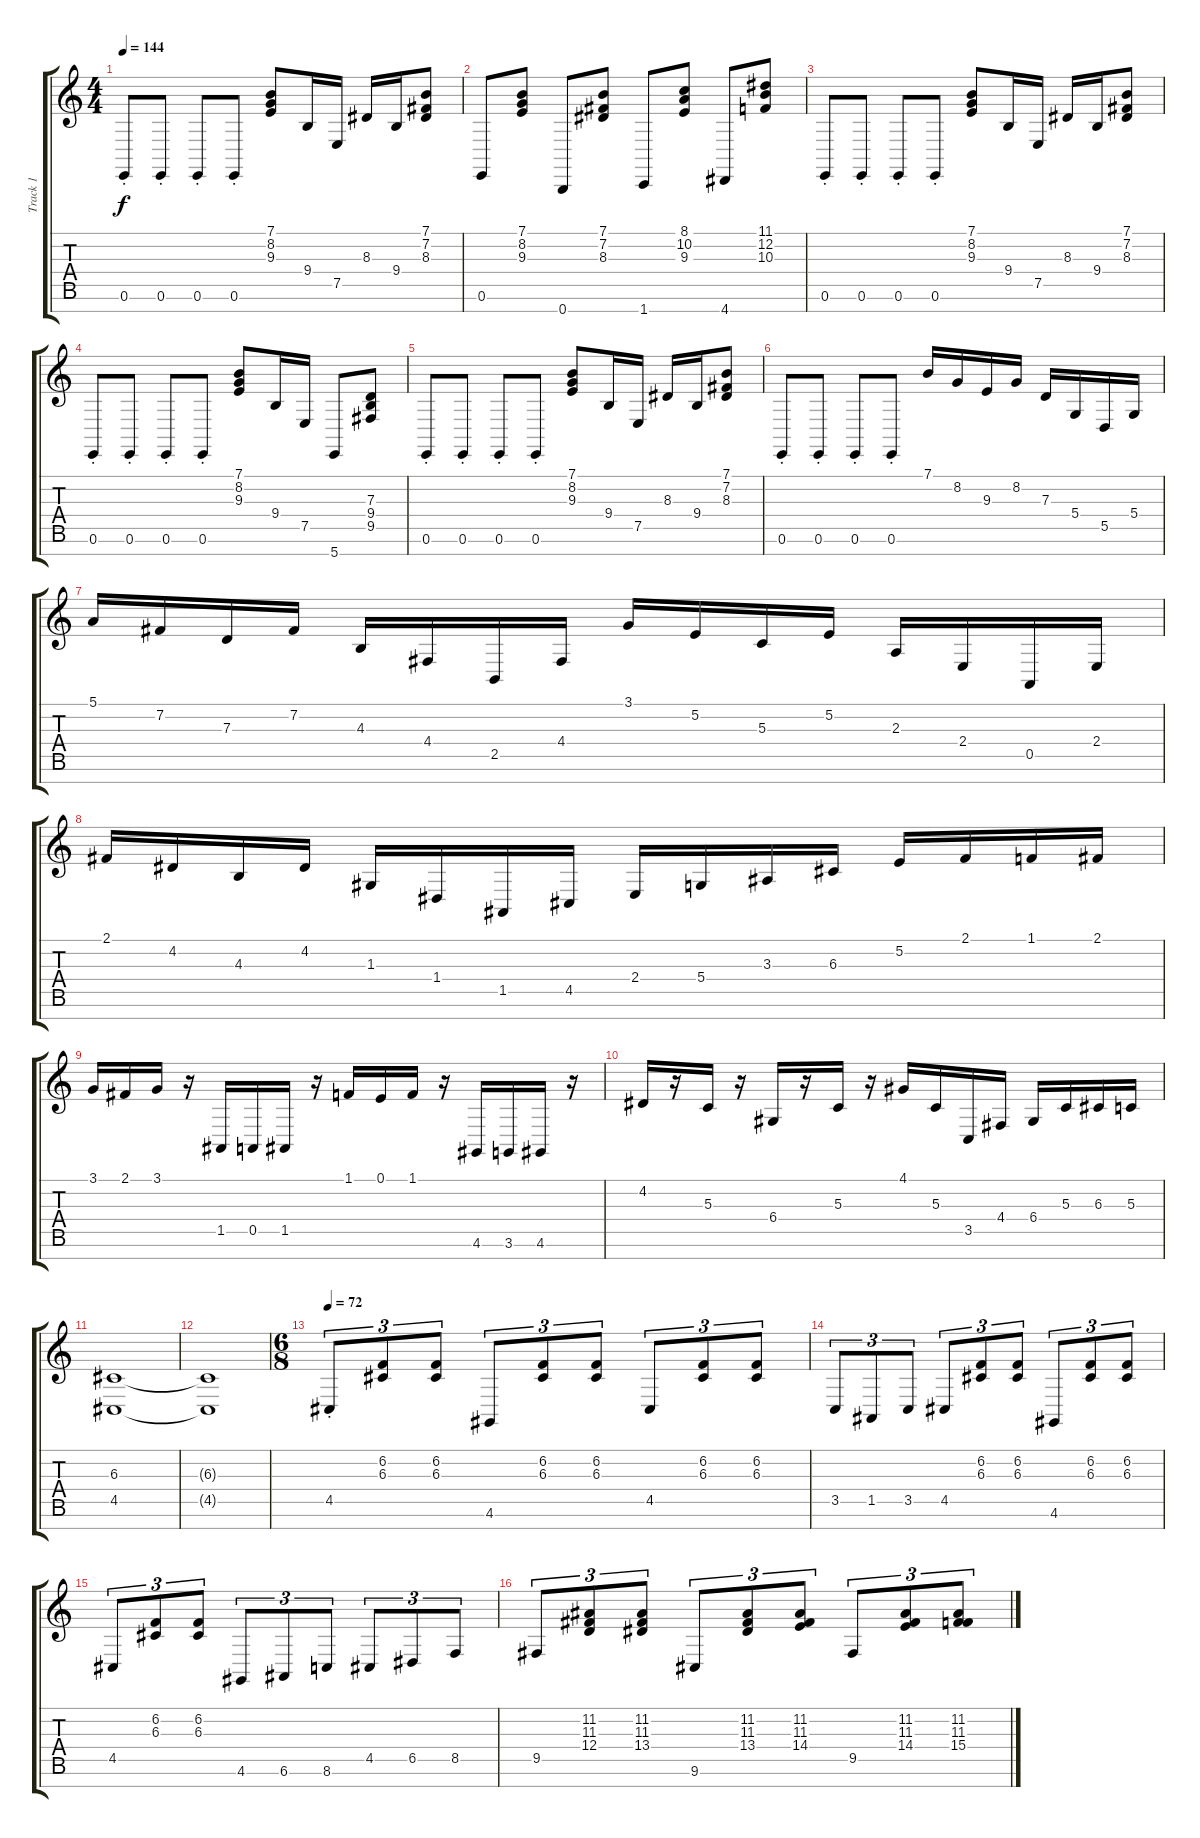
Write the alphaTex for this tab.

\track ("Track 1" "Track 1") {instrument stringensemble1}
\staff {score tabs}
\tuning (E4 B3 G3 D3 A2 E2 B1) {hide}
\ts (4 4)
\tempo 144
\clef g2
\ks c
0.6{st}.8{dy f} 0.6{st}.8 0.6{st}.8 0.6{st}.8 (7.1 8.2 9.3).8 9.4.16 7.5.16 8.3.16 9.4.16 (7.1 7.2 8.3).8 |
0.6.8 (7.1 8.2 9.3).8 0.7.8 (7.1 7.2 8.3).8 1.7.8 (8.1 10.2 9.3).8 4.7.8 (11.1 12.2 10.3).8 |
0.6{st}.8 0.6{st}.8 0.6{st}.8 0.6{st}.8 (7.1 8.2 9.3).8 9.4.16 7.5.16 8.3.16 9.4.16 (7.1 7.2 8.3).8 |
0.6{st}.8 0.6{st}.8 0.6{st}.8 0.6{st}.8 (7.1 8.2 9.3).8 9.4.16 7.5.16 5.7.8 (7.3 9.4 9.5).8 |
0.6{st}.8 0.6{st}.8 0.6{st}.8 0.6{st}.8 (7.1 8.2 9.3).8 9.4.16 7.5.16 8.3.16 9.4.16 (7.1 7.2 8.3).8 |
0.6{st}.8 0.6{st}.8 0.6{st}.8 0.6{st}.8 7.1.16 8.2.16 9.3.16 8.2.16 7.3.16 5.4.16 5.5.16 5.4.16 |
5.1.16 7.2.16 7.3.16 7.2.16 4.3.16 4.4.16 2.5.16 4.4.16 3.1.16 5.2.16 5.3.16 5.2.16 2.3.16 2.4.16 0.5.16 2.4.16 |
2.1.16 4.2.16 4.3.16 4.2.16 1.3.16 1.4.16 1.5.16 4.5.16 2.4.16 5.4.16 3.3.16 6.3.16 5.2.16 2.1.16 1.1.16 2.1.16 |
3.1.16 2.1.16 3.1.16 r.16 1.5.16 0.5.16 1.5.16 r.16 1.1.16 0.1.16 1.1.16 r.16 4.6.16 3.6.16 4.6.16 r.16 |
4.2.16 r.16 5.3.16 r.16 6.4.16 r.16 5.3.16 r.16 4.1.16 5.3.16 3.5.16 4.4.16 6.4.16 5.3.16 6.3.16 5.3.16 |
(6.3 4.5).1 |
(6.3{t} 4.5{t}).1 |
\ts (6 8)
\tempo 72
4.5{st}.8{tu (3 2)} (6.2 6.3).8{tu (3 2)} (6.2 6.3).8{tu (3 2)} 4.6.8{tu (3 2)} (6.2 6.3).8{tu (3 2)} (6.2 6.3).8{tu (3 2)} 4.5.8{tu (3 2)} (6.2 6.3).8{tu (3 2)} (6.2 6.3).8{tu (3 2)} |
3.5.8{tu (3 2)} 1.5.8{tu (3 2)} 3.5.8{tu (3 2)} 4.5.8{tu (3 2)} (6.2 6.3).8{tu (3 2)} (6.2 6.3).8{tu (3 2)} 4.6.8{tu (3 2)} (6.2 6.3).8{tu (3 2)} (6.2 6.3).8{tu (3 2)} |
4.5.8{tu (3 2)} (6.2 6.3).8{tu (3 2)} (6.2 6.3).8{tu (3 2)} 4.6.8{tu (3 2)} 6.6.8{tu (3 2)} 8.6.8{tu (3 2)} 4.5.8{tu (3 2)} 6.5.8{tu (3 2)} 8.5.8{tu (3 2)} |
9.5.8{tu (3 2)} (11.2 11.3 12.4).8{tu (3 2)} (11.2 11.3 13.4).8{tu (3 2)} 9.6.8{tu (3 2)} (11.2 11.3 13.4).8{tu (3 2)} (11.2 11.3 14.4).8{tu (3 2)} 9.5.8{tu (3 2)} (11.2 11.3 14.4).8{tu (3 2)} (11.2 11.3 15.4).8{tu (3 2)}
